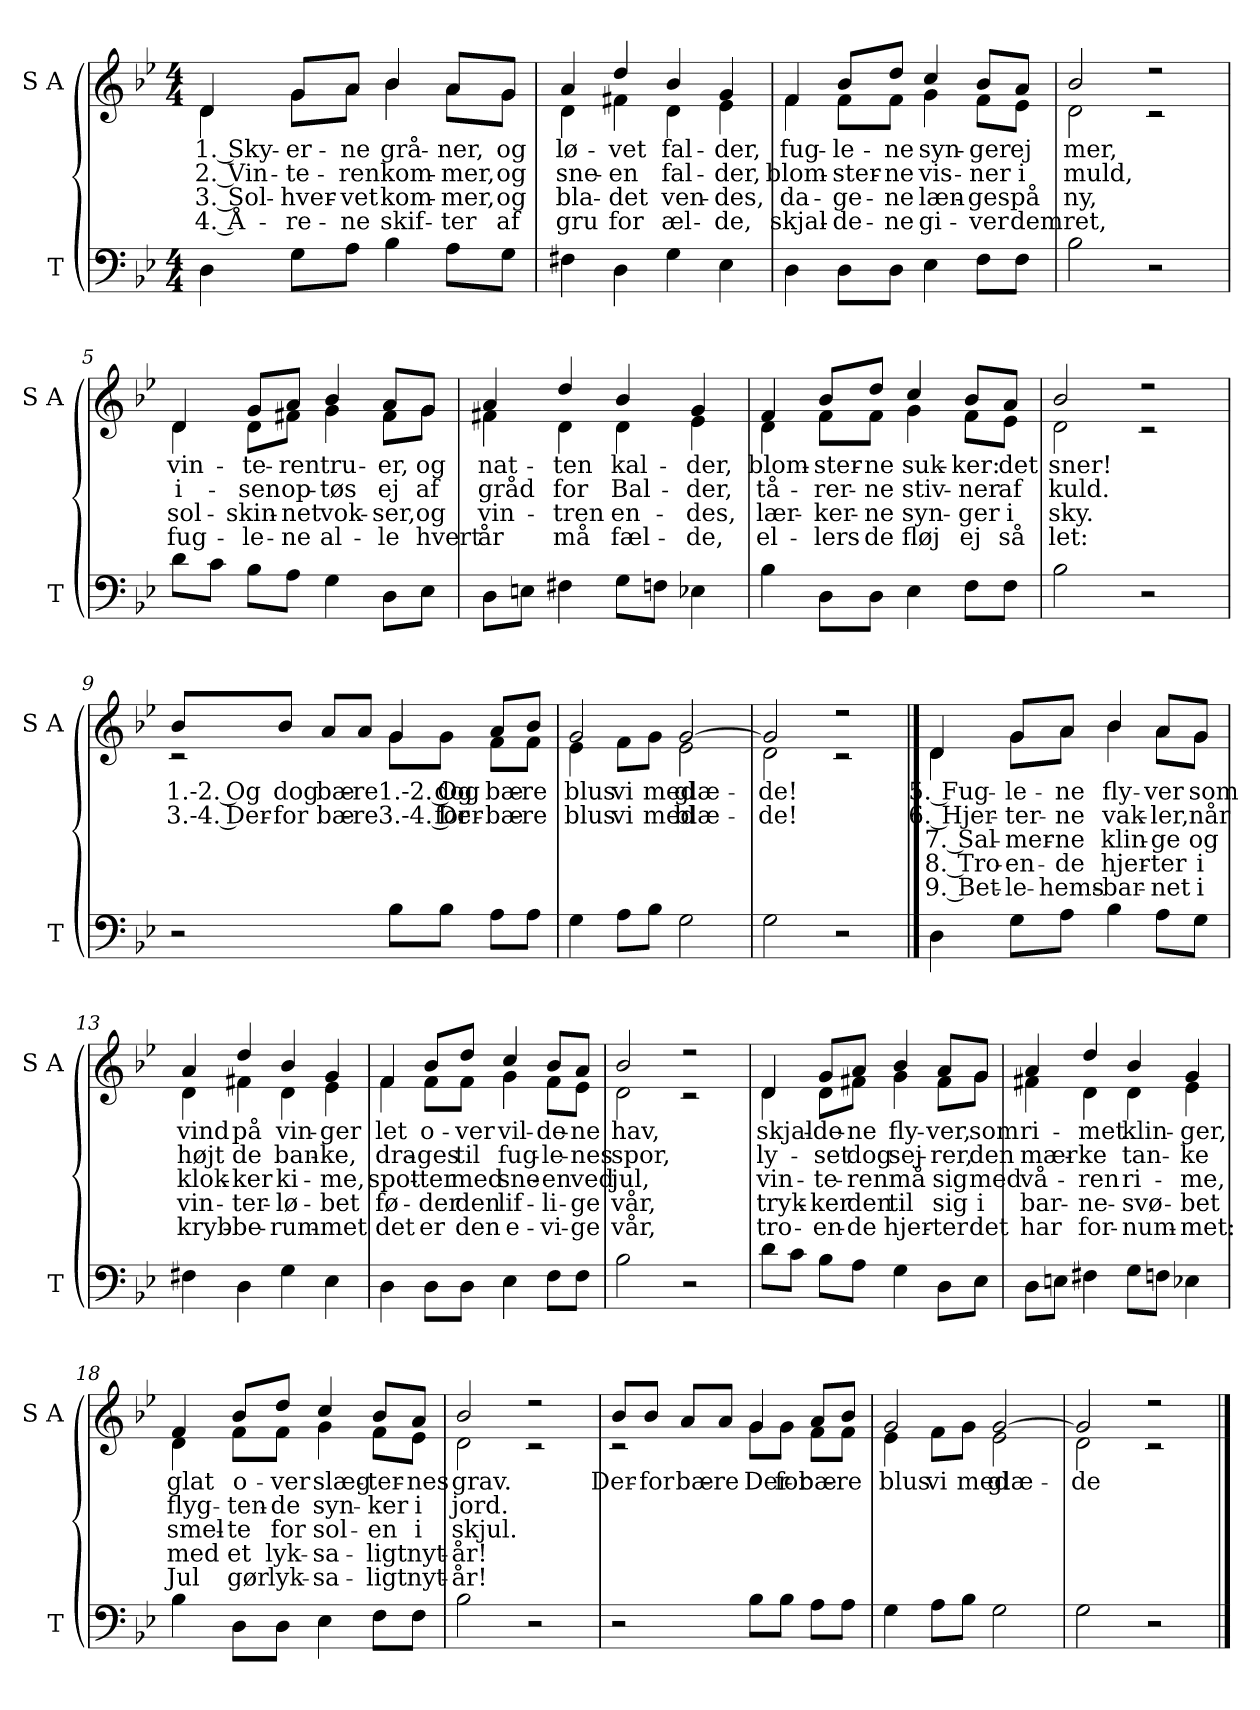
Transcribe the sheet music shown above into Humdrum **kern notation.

**kern	**kern	**text	**text	**text	**text	**text
*part2	*part1	*part1	*part1	*part1	*part1	*part1
*staff2	*staff1	*staff1	*staff1	*staff1	*staff1	*staff1
*I"T	*I"S A	*	*	*	*	*
*I'T	*I'S A	*	*	*	*	*
*clefF4	*clefG2	*	*	*	*	*
*k[b-e-]	*k[b-e-]	*	*	*	*	*
*M4/4	*M4/4	*	*	*	*	*
*MM90	*MM90	*	*	*	*	*
=1	=1	=1	=1	=1	=1	=1
!	!	!LO:LY:b	!LO:LY:b	!LO:LY:b	!LO:LY:b	!
*	*^	*	*	*	*	*
4D\	4d/	4d\	1. Sky-	2. Vin-	3. Sol-	4. Å-	.
!	!	!	!LO:LY:b	!LO:LY:b	!LO:LY:b	!LO:LY:b	!
8G\L	8g/L	8g\L	-er-	-te-	-hver-	-re-	.
!	!	!	!LO:LY:b	!LO:LY:b	!LO:LY:b	!LO:LY:b	!
8A\J	8a/J	8a\J	-ne	-ren	-vet	-ne	.
!	!	!	!LO:LY:b	!LO:LY:b	!LO:LY:b	!LO:LY:b	!
4B-\	4b-/	4b-\	grå-	kom-	kom-	skif-	.
!	!	!	!LO:LY:b	!LO:LY:b	!LO:LY:b	!LO:LY:b	!
8A\L	8a/L	8a\L	-ner,	-mer,	-mer,	-ter	.
!	!	!	!LO:LY:b	!LO:LY:b	!LO:LY:b	!LO:LY:b	!
8G\J	8g/J	8g\J	og	og	og	af	.
=2	=2	=2	=2	=2	=2	=2	=2
!	!	!	!LO:LY:b	!LO:LY:b	!LO:LY:b	!LO:LY:b	!
4F#X\	4a/	4d\	lø-	sne-	bla-	gru	.
!	!	!	!LO:LY:b	!LO:LY:b	!LO:LY:b	!LO:LY:b	!
4D\	4dd/	4f#X\	-vet	-en	-det	for	.
!	!	!	!LO:LY:b	!LO:LY:b	!LO:LY:b	!LO:LY:b	!
4G\	4b-/	4d\	fal-	fal-	ven-	æl-	.
!	!	!	!LO:LY:b	!LO:LY:b	!LO:LY:b	!LO:LY:b	!
4E-\	4g/	4e-\	-der,	-der,	-des,	-de,	.
=3	=3	=3	=3	=3	=3	=3	=3
!	!	!	!LO:LY:b	!LO:LY:b	!LO:LY:b	!LO:LY:b	!
4D\	4f/	4f\	fug-	blom-	da-	skjal-	.
!	!	!	!LO:LY:b	!LO:LY:b	!LO:LY:b	!LO:LY:b	!
8D\L	8b-/L	8f\L	-le-	-ster-	-ge-	-de-	.
!	!	!	!LO:LY:b	!LO:LY:b	!LO:LY:b	!LO:LY:b	!
8D\J	8dd/J	8f\J	-ne	-ne	-ne	-ne	.
!	!	!	!LO:LY:b	!LO:LY:b	!LO:LY:b	!LO:LY:b	!
4E-\	4cc/	4g\	syn-	vis-	læn-	gi-	.
!	!	!	!LO:LY:b	!LO:LY:b	!LO:LY:b	!LO:LY:b	!
8F\L	8b-/L	8f\L	-ger	-ner	-ges	-ver	.
!	!	!	!LO:LY:b	!LO:LY:b	!LO:LY:b	!LO:LY:b	!
8F\J	8a/J	8e-\J	ej	i	på	dem	.
=4	=4	=4	=4	=4	=4	=4	=4
!	!	!	!LO:LY:b	!LO:LY:b	!LO:LY:b	!LO:LY:b	!
2B-\	2b-/	2d\	mer,	muld,	ny,	ret,	.
2r	2r	2r	.	.	.	.	.
!!LO:LB:g=z	!!
=5	=5	=5	=5	=5	=5	=5	=5
!	!	!	!LO:LY:b	!LO:LY:b	!LO:LY:b	!LO:LY:b	!
8d\L	4d/	4d\	vin-	i-	sol-	fug-	.
8c\J	.	.	.	.	.	.	.
!	!	!	!LO:LY:b	!LO:LY:b	!LO:LY:b	!LO:LY:b	!
8B-\L	8g/L	8d\L	-te-	-sen	-skin-	-le-	.
!	!	!	!LO:LY:b	!LO:LY:b	!LO:LY:b	!LO:LY:b	!
8A\J	8a/J	8f#X\J	-ren	op-	-net	-ne	.
!	!	!	!LO:LY:b	!LO:LY:b	!LO:LY:b	!LO:LY:b	!
4G\	4b-/	4g\	tru-	-tøs	vok-	al-	.
!	!	!	!LO:LY:b	!LO:LY:b	!LO:LY:b	!LO:LY:b	!
8D\L	8a/L	8f#\L	-er,	ej	-ser,	-le	.
!	!	!	!LO:LY:b	!LO:LY:b	!LO:LY:b	!LO:LY:b	!
8E-\J	8g/J	8g\J	og	af	og	hvert	.
=6	=6	=6	=6	=6	=6	=6	=6
!	!	!	!LO:LY:b	!LO:LY:b	!LO:LY:b	!LO:LY:b	!
8D\L	4a/	4f#X\	nat-	gråd	vin-	år	.
8En\J	.	.	.	.	.	.	.
!	!	!	!LO:LY:b	!LO:LY:b	!LO:LY:b	!LO:LY:b	!
4F#X\	4dd/	4d\	-ten	for	-tren	må	.
!	!	!	!LO:LY:b	!LO:LY:b	!LO:LY:b	!LO:LY:b	!
8G\L	4b-/	4d\	kal-	Bal-	en-	fæl-	.
8Fn\J	.	.	.	.	.	.	.
!	!	!	!LO:LY:b	!LO:LY:b	!LO:LY:b	!LO:LY:b	!
4E-X\	4g/	4e-\	-der,	-der,	-des,	-de,	.
=7	=7	=7	=7	=7	=7	=7	=7
!	!	!	!LO:LY:b	!LO:LY:b	!LO:LY:b	!LO:LY:b	!
4B-\	4f/	4d\	blom-	tå-	lær-	el-	.
!	!	!	!LO:LY:b	!LO:LY:b	!LO:LY:b	!LO:LY:b	!
8D\L	8b-/L	8f\L	-ster-	-rer-	-ker-	-lers	.
!	!	!	!LO:LY:b	!LO:LY:b	!LO:LY:b	!LO:LY:b	!
8D\J	8dd/J	8f\J	-ne	-ne	-ne	de	.
!	!	!	!LO:LY:b	!LO:LY:b	!LO:LY:b	!LO:LY:b	!
4E-\	4cc/	4g\	suk-	stiv-	syn-	fløj	.
!	!	!	!LO:LY:b	!LO:LY:b	!LO:LY:b	!LO:LY:b	!
8F\L	8b-/L	8f\L	-ker:	-ner	-ger	ej	.
!	!	!	!LO:LY:b	!LO:LY:b	!LO:LY:b	!LO:LY:b	!
8F\J	8a/J	8e-\J	det	af	i	så	.
=8	=8	=8	=8	=8	=8	=8	=8
!	!	!	!LO:LY:b	!LO:LY:b	!LO:LY:b	!LO:LY:b	!
2B-\	2b-/	2d\	sner!	kuld.	sky.	let:	.
2r	2r	2r	.	.	.	.	.
!!LO:LB:g=z	!!
=9	=9	=9	=9	=9	=9	=9	=9
!	!	!	!LO:LY:a	!LO:LY:a	!	!	!
2r	8b-/L	2r	1.-2. Og	3.-4. Der-	.	.	.
!	!	!	!LO:LY:a	!LO:LY:a	!	!	!
.	8b-/J	.	dog	-for	.	.	.
!	!	!	!LO:LY:a	!LO:LY:a	!	!	!
.	8a/L	.	bæ-	bæ-	.	.	.
!	!	!	!LO:LY:a	!LO:LY:a	!	!	!
.	8a/J	.	-re	-re	.	.	.
!	!	!	!LO:LY:a	!LO:LY:a	!	!	!
!	!	!	!LO:LY:b	!LO:LY:b	!	!	!
8B-\L	4g/	8g\L	1.-2. Og	3.-4. Der-	.	.	.
!	!	!	!LO:LY:b	!LO:LY:b	!	!	!
8B-\J	.	8g\J	dog	-for	.	.	.
!	!	!	!LO:LY:a	!LO:LY:a	!	!	!
!	!	!	!LO:LY:b	!LO:LY:b	!	!	!
8A\L	8a/L	8f\L	bæ-	bæ-	.	.	.
!	!	!	!LO:LY:a	!LO:LY:a	!	!	!
!	!	!	!LO:LY:b	!LO:LY:b	!	!	!
8A\J	8b-/J	8f\J	-re	-re	.	.	.
=10	=10	=10	=10	=10	=10	=10	=10
!	!	!	!LO:LY:a	!LO:LY:a	!	!	!
!	!	!	!LO:LY:b	!LO:LY:b	!	!	!
4G\	2g/	4e-\	blus	blus	.	.	.
!	!	!	!LO:LY:b	!LO:LY:b	!	!	!
8A\L	.	8f\L	vi	vi	.	.	.
!	!	!	!LO:LY:b	!LO:LY:b	!	!	!
8B-\J	.	8g\J	med	med	.	.	.
!	!	!	!LO:LY:a	!LO:LY:a	!	!	!
!	!	!	!LO:LY:b	!LO:LY:b	!	!	!
2G\	[2g/	2e-\	glæ-	blæ-	.	.	.
=11	=11	=11	=11	=11	=11	=11	=11
!	!	!	!LO:LY:b	!LO:LY:b	!	!	!
2G\	2g/]	2d\	-de!	-de!	.	.	.
2r	2r	2r	.	.	.	.	.
!!LO:PB:g=z	!!
==12	==12	==12	==12	==12	==12	==12	==12
!	!	!	!LO:LY:b	!LO:LY:b	!LO:LY:b	!LO:LY:b	!LO:LY:b
4D\	4d/	4d\	5. Fug-	6. Hjer-	7. Sal-	8. Tro-	9. Bet-
!	!	!	!LO:LY:b	!LO:LY:b	!LO:LY:b	!LO:LY:b	!LO:LY:b
8G\L	8g/L	8g\L	-le-	-ter-	-mer-	-en-	-le-
!	!	!	!LO:LY:b	!LO:LY:b	!LO:LY:b	!LO:LY:b	!LO:LY:b
8A\J	8a/J	8a\J	-ne	-ne	-ne	-de	-hems-
!	!	!	!LO:LY:b	!LO:LY:b	!LO:LY:b	!LO:LY:b	!LO:LY:b
4B-\	4b-/	4b-\	fly-	vak-	klin-	hjer-	-bar-
!	!	!	!LO:LY:b	!LO:LY:b	!LO:LY:b	!LO:LY:b	!LO:LY:b
8A\L	8a/L	8a\L	-ver	-ler,	-ge	-ter	-net
!	!	!	!LO:LY:b	!LO:LY:b	!LO:LY:b	!LO:LY:b	!LO:LY:b
8G\J	8g/J	8g\J	som	når	og	i	i
=13	=13	=13	=13	=13	=13	=13	=13
!	!	!	!LO:LY:b	!LO:LY:b	!LO:LY:b	!LO:LY:b	!LO:LY:b
4F#X\	4a/	4d\	vind	højt	klok-	vin-	kryb-
!	!	!	!LO:LY:b	!LO:LY:b	!LO:LY:b	!LO:LY:b	!LO:LY:b
4D\	4dd/	4f#X\	på	de	-ker	-ter-	-be-
!	!	!	!LO:LY:b	!LO:LY:b	!LO:LY:b	!LO:LY:b	!LO:LY:b
4G\	4b-/	4d\	vin-	ban-	ki-	-lø-	-rum-
!	!	!	!LO:LY:b	!LO:LY:b	!LO:LY:b	!LO:LY:b	!LO:LY:b
4E-\	4g/	4e-\	-ger	-ke,	-me,	-bet	-met
=14	=14	=14	=14	=14	=14	=14	=14
!	!	!	!LO:LY:b	!LO:LY:b	!LO:LY:b	!LO:LY:b	!LO:LY:b
4D\	4f/	4f\	let	dra-	spot-	fø-	det
!	!	!	!LO:LY:b	!LO:LY:b	!LO:LY:b	!LO:LY:b	!LO:LY:b
8D\L	8b-/L	8f\L	o-	-ges	-ter	-der	er
!	!	!	!LO:LY:b	!LO:LY:b	!LO:LY:b	!LO:LY:b	!LO:LY:b
8D\J	8dd/J	8f\J	-ver	til	med	den	den
!	!	!	!LO:LY:b	!LO:LY:b	!LO:LY:b	!LO:LY:b	!LO:LY:b
4E-\	4cc/	4g\	vil-	fug-	sne-	lif-	e-
!	!	!	!LO:LY:b	!LO:LY:b	!LO:LY:b	!LO:LY:b	!LO:LY:b
8F\L	8b-/L	8f\L	-de-	-le-	-en	-li-	-vi-
!	!	!	!LO:LY:b	!LO:LY:b	!LO:LY:b	!LO:LY:b	!LO:LY:b
8F\J	8a/J	8e-\J	-ne	-nes	ved	-ge	-ge
=15	=15	=15	=15	=15	=15	=15	=15
!	!	!	!LO:LY:b	!LO:LY:b	!LO:LY:b	!LO:LY:b	!LO:LY:b
2B-\	2b-/	2d\	hav,	spor,	jul,	vår,	vår,
2r	2r	2r	.	.	.	.	.
!!LO:LB:g=z	!!
=16	=16	=16	=16	=16	=16	=16	=16
!	!	!	!LO:LY:b	!LO:LY:b	!LO:LY:b	!LO:LY:b	!LO:LY:b
8d\L	4d/	4d\	skjal-	ly-	vin-	tryk-	tro-
8c\J	.	.	.	.	.	.	.
!	!	!	!LO:LY:b	!LO:LY:b	!LO:LY:b	!LO:LY:b	!LO:LY:b
8B-\L	8g/L	8d\L	-de-	-set	-te-	-ker	-en-
!	!	!	!LO:LY:b	!LO:LY:b	!LO:LY:b	!LO:LY:b	!LO:LY:b
8A\J	8a/J	8f#X\J	-ne	dog	-ren	den	-de
!	!	!	!LO:LY:b	!LO:LY:b	!LO:LY:b	!LO:LY:b	!LO:LY:b
4G\	4b-/	4g\	fly-	sej-	må	til	hjer-
!	!	!	!LO:LY:b	!LO:LY:b	!LO:LY:b	!LO:LY:b	!LO:LY:b
8D\L	8a/L	8f#\L	-ver,	-rer,	sig	sig	-ter
!	!	!	!LO:LY:b	!LO:LY:b	!LO:LY:b	!LO:LY:b	!LO:LY:b
8E-\J	8g/J	8g\J	som	den	med	i	det
=17	=17	=17	=17	=17	=17	=17	=17
!	!	!	!LO:LY:b	!LO:LY:b	!LO:LY:b	!LO:LY:b	!LO:LY:b
8D\L	4a/	4f#X\	ri-	mær-	vå-	bar-	har
8En\J	.	.	.	.	.	.	.
!	!	!	!LO:LY:b	!LO:LY:b	!LO:LY:b	!LO:LY:b	!LO:LY:b
4F#X\	4dd/	4d\	-met	-ke	-ren	-ne-	for-
!	!	!	!LO:LY:b	!LO:LY:b	!LO:LY:b	!LO:LY:b	!LO:LY:b
8G\L	4b-/	4d\	klin-	tan-	ri-	-svø-	-num-
8Fn\J	.	.	.	.	.	.	.
!	!	!	!LO:LY:b	!LO:LY:b	!LO:LY:b	!LO:LY:b	!LO:LY:b
4E-X\	4g/	4e-\	-ger,	-ke	-me,	-bet	-met:
=18	=18	=18	=18	=18	=18	=18	=18
!	!	!	!LO:LY:b	!LO:LY:b	!LO:LY:b	!LO:LY:b	!LO:LY:b
4B-\	4f/	4d\	glat	flyg-	smel-	med	Jul
!	!	!	!LO:LY:b	!LO:LY:b	!LO:LY:b	!LO:LY:b	!LO:LY:b
8D\L	8b-/L	8f\L	o-	-ten-	-te	et	gør
!	!	!	!LO:LY:b	!LO:LY:b	!LO:LY:b	!LO:LY:b	!LO:LY:b
8D\J	8dd/J	8f\J	-ver	-de	for	lyk-	lyk-
!	!	!	!LO:LY:b	!LO:LY:b	!LO:LY:b	!LO:LY:b	!LO:LY:b
4E-\	4cc/	4g\	slæg-	syn-	sol-	-sa-	-sa-
!	!	!	!LO:LY:b	!LO:LY:b	!LO:LY:b	!LO:LY:b	!LO:LY:b
8F\L	8b-/L	8f\L	-ter-	-ker	-en	-ligt	-ligt
!	!	!	!LO:LY:b	!LO:LY:b	!LO:LY:b	!LO:LY:b	!LO:LY:b
8F\J	8a/J	8e-\J	-nes	i	i	nyt-	nyt-
=19	=19	=19	=19	=19	=19	=19	=19
!	!	!	!LO:LY:b	!LO:LY:b	!LO:LY:b	!LO:LY:b	!LO:LY:b
2B-\	2b-/	2d\	grav.	jord.	skjul.	-år!	-år!
2r	2r	2r	.	.	.	.	.
!!LO:LB:g=z	!!
=20	=20	=20	=20	=20	=20	=20	=20
!	!	!	!LO:LY:a	!	!	!	!
2r	8b-/L	2r	Der-	.	.	.	.
!	!	!	!LO:LY:a	!	!	!	!
.	8b-/J	.	-for	.	.	.	.
!	!	!	!LO:LY:a	!	!	!	!
.	8a/L	.	bæ-	.	.	.	.
!	!	!	!LO:LY:a	!	!	!	!
.	8a/J	.	-re	.	.	.	.
!	!	!	!LO:LY:a	!	!	!	!
!	!	!	!LO:LY:b	!	!	!	!
8B-\L	4g/	8g\L	Der-	.	.	.	.
!	!	!	!LO:LY:b	!	!	!	!
8B-\J	.	8g\J	-for	.	.	.	.
!	!	!	!LO:LY:a	!	!	!	!
!	!	!	!LO:LY:b	!	!	!	!
8A\L	8a/L	8f\L	bæ-	.	.	.	.
!	!	!	!LO:LY:a	!	!	!	!
!	!	!	!LO:LY:b	!	!	!	!
8A\J	8b-/J	8f\J	-re	.	.	.	.
=21	=21	=21	=21	=21	=21	=21	=21
!	!	!	!LO:LY:a	!	!	!	!
!	!	!	!LO:LY:b	!	!	!	!
4G\	2g/	4e-\	blus	.	.	.	.
!	!	!	!LO:LY:b	!	!	!	!
8A\L	.	8f\L	vi	.	.	.	.
!	!	!	!LO:LY:b	!	!	!	!
8B-\J	.	8g\J	med	.	.	.	.
!	!	!	!LO:LY:a	!	!	!	!
!	!	!	!LO:LY:b	!	!	!	!
2G\	[2g/	2e-\	glæ-	.	.	.	.
=22	=22	=22	=22	=22	=22	=22	=22
!	!	!	!LO:LY:b	!	!	!	!
2G\	2g/]	2d\	-de	.	.	.	.
2r	2r	2r	.	.	.	.	.
*	*v	*v	*	*	*	*	*
==	==	==	==	==	==	==
*-	*-	*-	*-	*-	*-	*-
